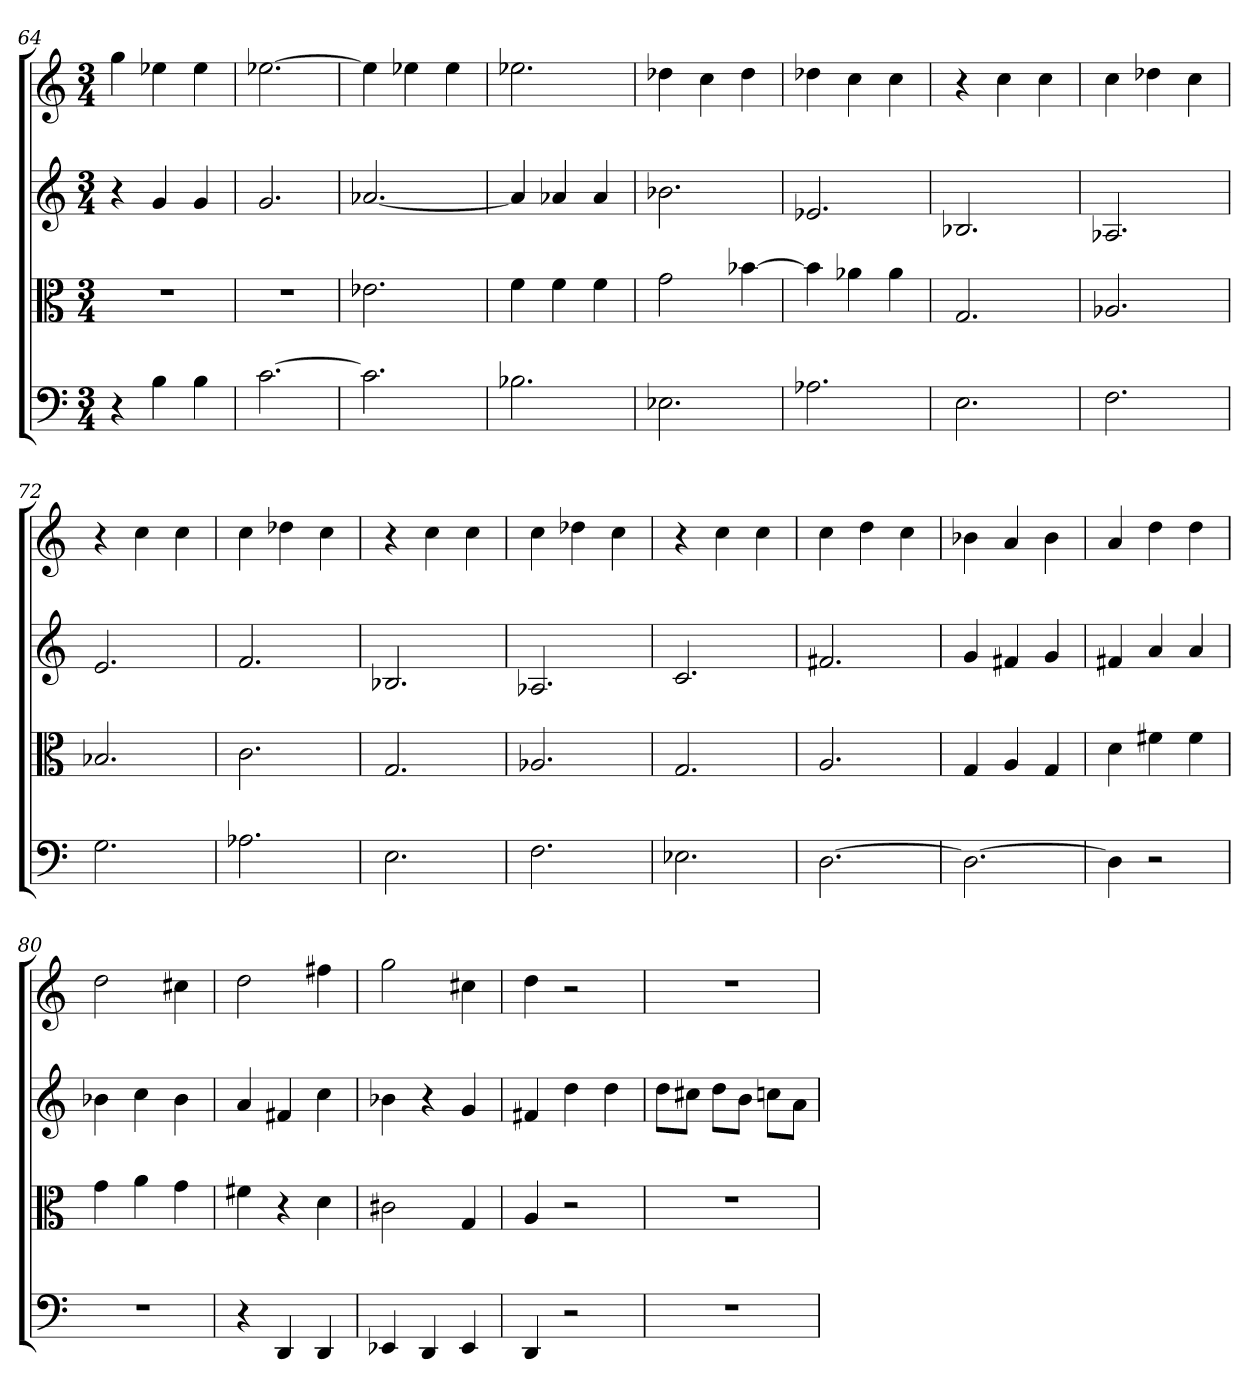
**kern	**kern	**kern	**kern
*part4	*part3	*part2	*part1
*staff4	*staff3	*staff2	*staff1
*clefF4	*clefC3	*	*
*k[]	*k[]	*k[]	*k[]
*C:	*C:	*C:	*C:
*M3/4	*M3/4	*M3/4	*M3/4
=64	=64	=64	=64
4r	2.r	4r	4gg
4B	.	4g	4ee-X
4B	.	4g	4ee-
=65	=65	=65	=65
[2.c	2.r	2.g	[2.ee-X
=66	=66	=66	=66
2.c]	2.e-X	[2.a-X	4ee-]
.	.	.	4ee-X
.	.	.	4ee-
=67	=67	=67	=67
2.B-X	4f	4a-]	2.ee-X
.	4f	4a-X	.
.	4f	4a-	.
=68	=68	=68	=68
2.E-X	2g	2.b-X	4dd-X
.	.	.	4cc
.	[4b-X	.	4dd-
=69	=69	=69	=69
2.A-X	4b-]	2.e-X	4dd-X
.	4a-X	.	4cc
.	4a-	.	4cc
=70	=70	=70	=70
2.E	2.G	2.B-X	4r
.	.	.	4cc
.	.	.	4cc
=71	=71	=71	=71
2.F	2.A-X	2.A-X	4cc
.	.	.	4dd-X
.	.	.	4cc
=72	=72	=72	=72
2.G	2.B-X	2.e	4r
.	.	.	4cc
.	.	.	4cc
=73	=73	=73	=73
2.A-X	2.c	2.f	4cc
.	.	.	4dd-X
.	.	.	4cc
=74	=74	=74	=74
2.E	2.G	2.B-X	4r
.	.	.	4cc
.	.	.	4cc
=75	=75	=75	=75
2.F	2.A-X	2.A-X	4cc
.	.	.	4dd-X
.	.	.	4cc
=76	=76	=76	=76
2.E-X	2.G	2.c	4r
.	.	.	4cc
.	.	.	4cc
=77	=77	=77	=77
[2.D	2.A	2.f#X	4cc
.	.	.	4dd
.	.	.	4cc
=78	=78	=78	=78
2.D_	4G	4g	4b-X
.	4A	4f#X	4a
.	4G	4g	4b-
=79	=79	=79	=79
4D]	4d	4f#X	4a
2r	4f#X	4a	4dd
.	4f#	4a	4dd
=80	=80	=80	=80
2.r	4g	4b-X	2dd
.	4a	4cc	.
.	4g	4b-	4cc#X
=81	=81	=81	=81
4r	4f#X	4a	2dd
4DD	4r	4f#X	.
4DD	4d	4cc	4ff#X
=82	=82	=82	=82
4EE-X	2c#X	4b-X	2gg
4DD	.	4r	.
4EE-	4G	4g	4cc#X
=83	=83	=83	=83
4DD	4A	4f#X	4dd
2r	2r	4dd	2r
.	.	4dd	.
=84	=84	=84	=84
2.r	2.r	8ddL	2.r
.	.	8cc#XJ	.
.	.	8ddL	.
.	.	8bJ	.
.	.	8ccnL	.
.	.	8aJ	.
=	=	=	=
*-	*-	*-	*-
